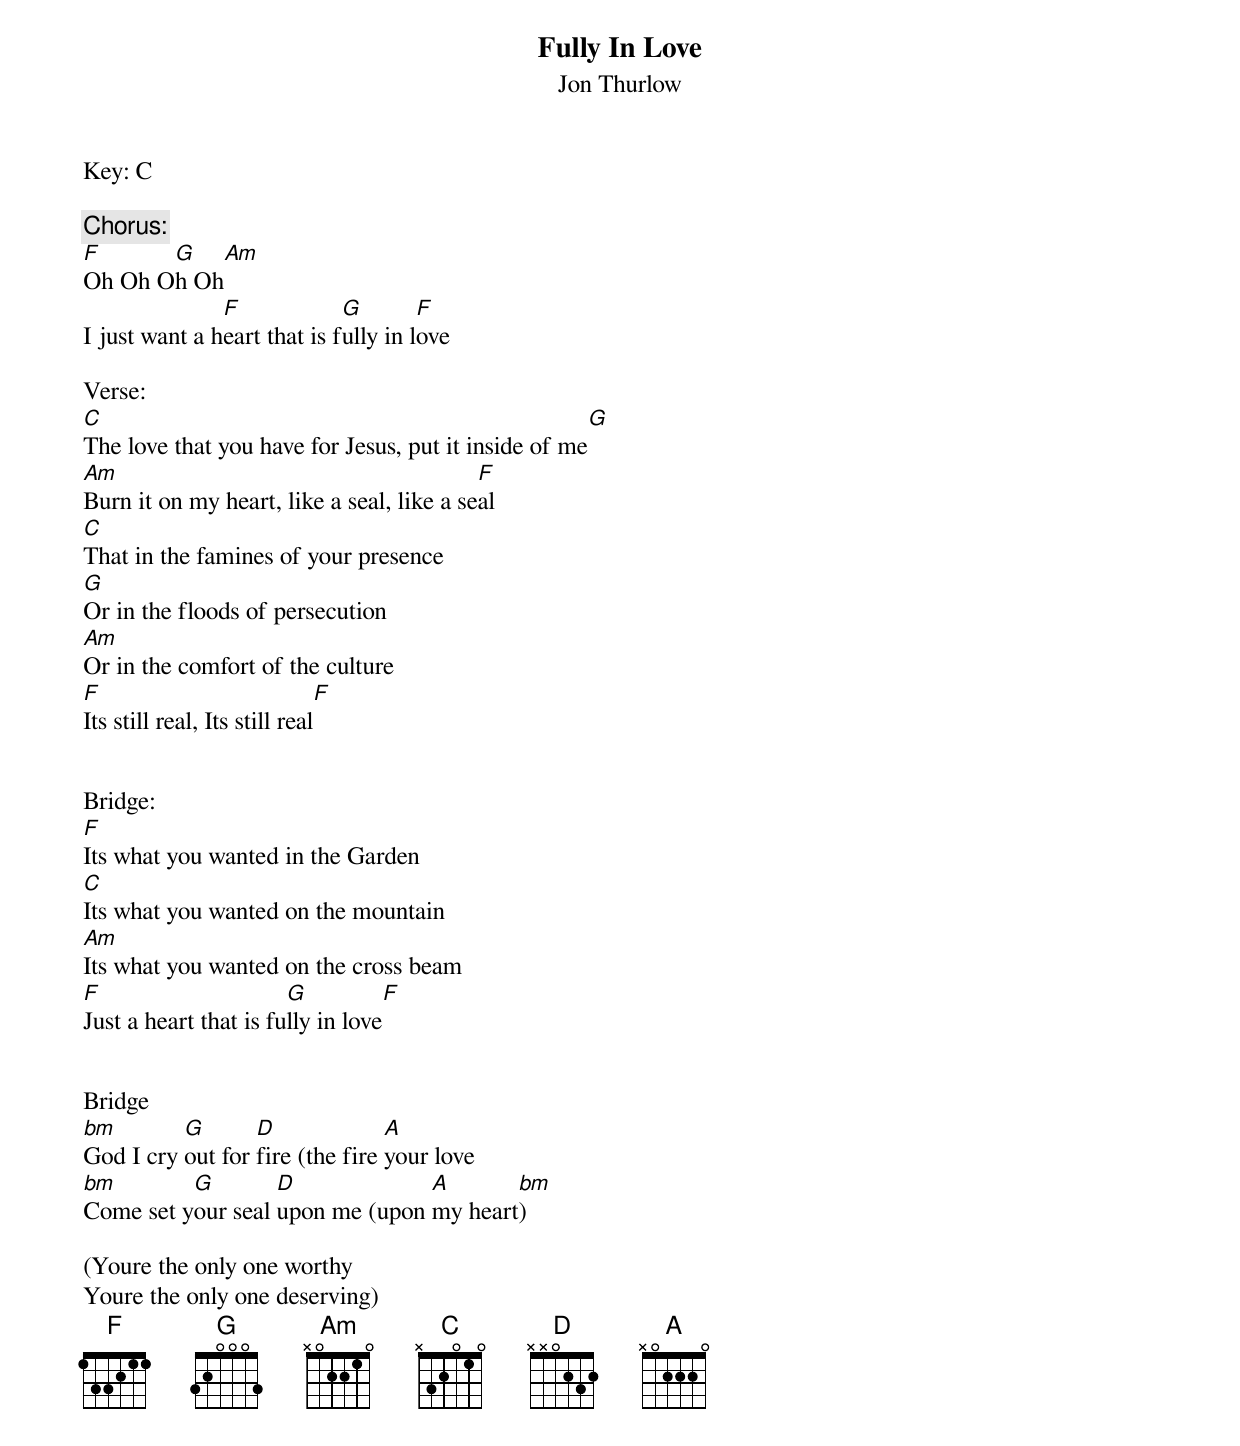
Fully In Love
Jon Thurlow
Key: C

Chorus:
F      G       Am
Oh Oh Oh Oh
               F             G        F
I just want a heart that is fully in love

Verse:
C                                                          G
The love that you have for Jesus, put it inside of me
Am                                         F
Burn it on my heart, like a seal, like a seal
C
That in the famines of your presence
G
Or in the floods of persecution
Am
Or in the comfort of the culture
F                                          F
Its still real, Its still real


Bridge:
F
Its what you wanted in the Garden
C
Its what you wanted on the mountain
Am
Its what you wanted on the cross beam
F                      G            F
Just a heart that is fully in love


Bridge
bm        G       D              A
God I cry out for fire (the fire your love
bm        G        D             A       bm
Come set your seal upon me (upon my heart)

(Youre the only one worthy
Youre the only one deserving)
